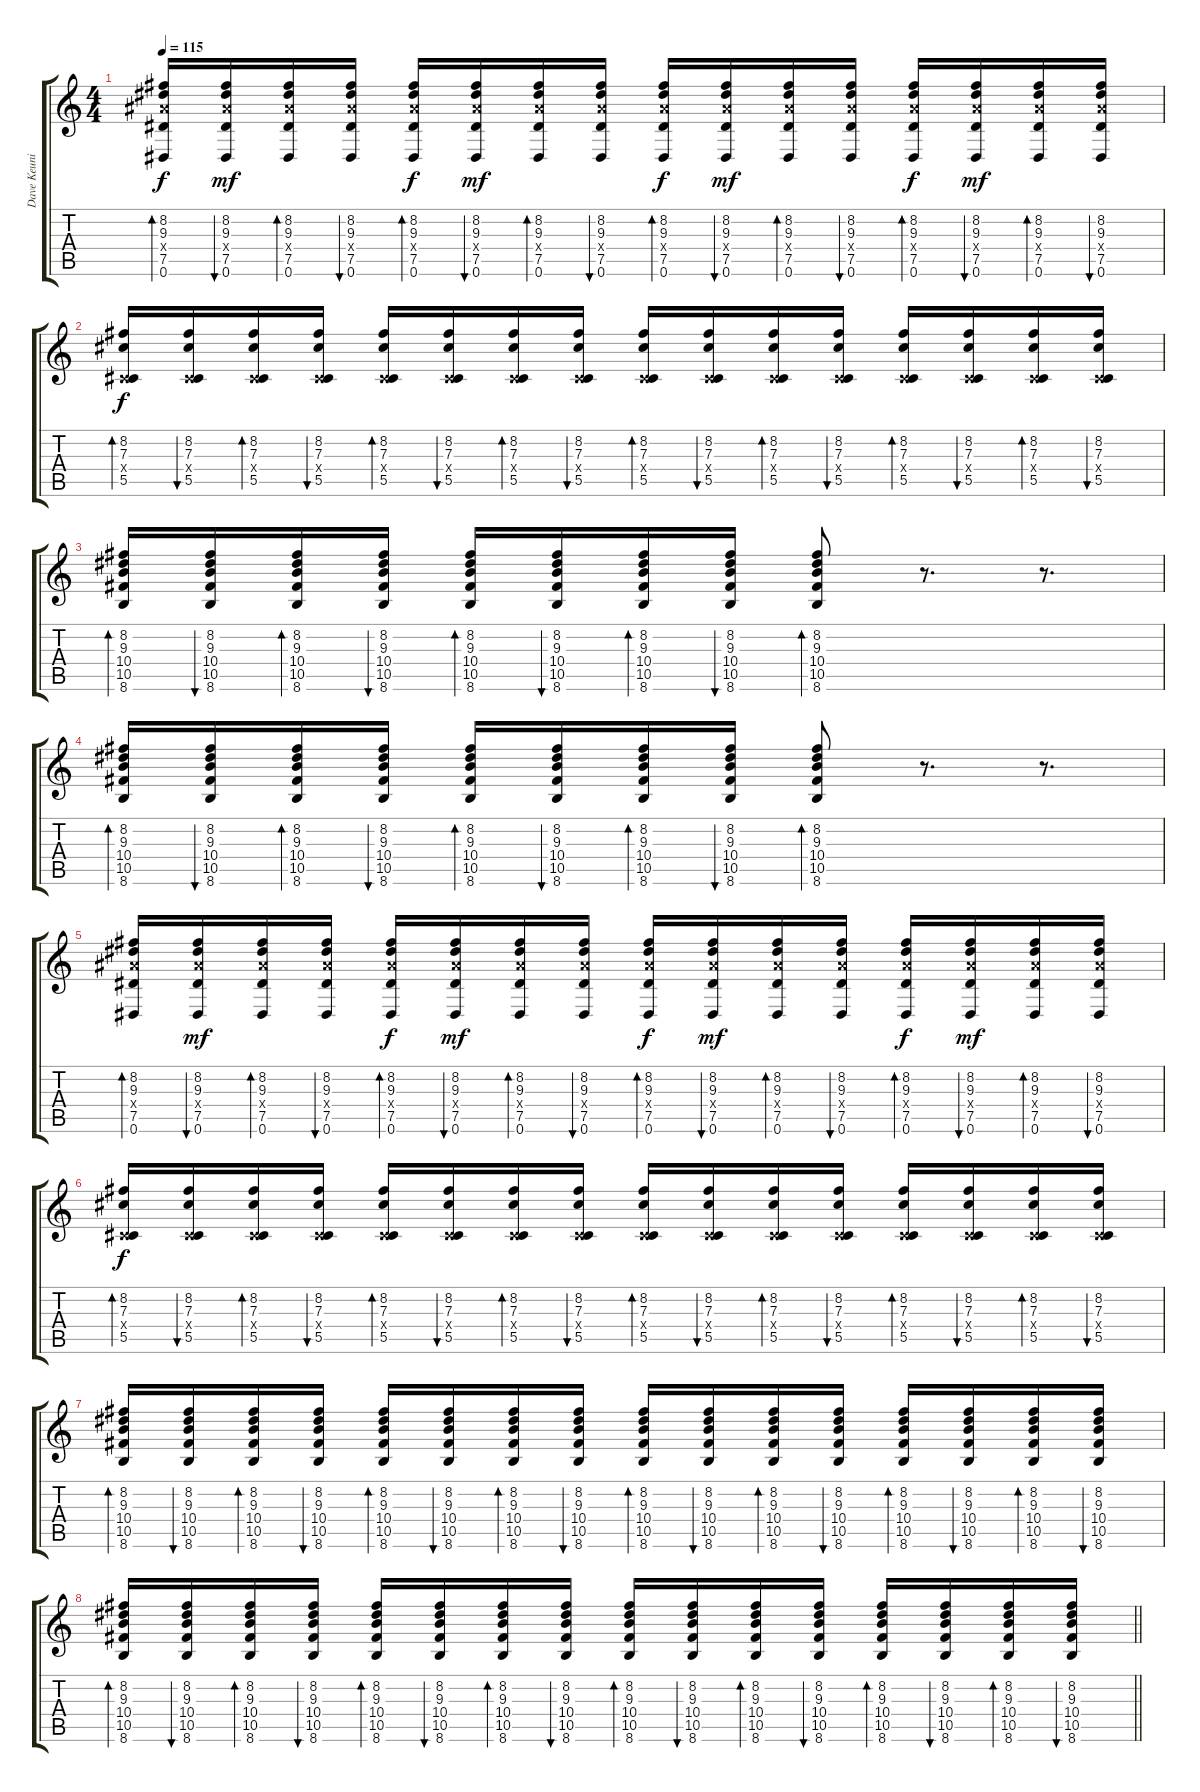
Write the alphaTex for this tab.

\track ("Dave Keuning (Guitar 1)" "Dave Keuni") {instrument overdrivenguitar}
\staff {score tabs}
\tuning (Eb4 Bb3 Gb3 Db3 Ab2 Eb2) {hide}
\ts (4 4)
\tempo 115
\clef g2
\ks c
(8.2 9.3 9.4{x} 7.5 0.6).16{bd 30 dy f} (8.2 9.3 9.4{x} 7.5 0.6).16{bu 30 dy mf} (8.2 9.3 9.4{x} 7.5 0.6).16{bd 30} (8.2 9.3 9.4{x} 7.5 0.6).16{bu 30} (8.2 9.3 9.4{x} 7.5 0.6).16{bd 30 dy f} (8.2 9.3 9.4{x} 7.5 0.6).16{bu 30 dy mf} (8.2 9.3 9.4{x} 7.5 0.6).16{bd 30} (8.2 9.3 9.4{x} 7.5 0.6).16{bu 30} (8.2 9.3 9.4{x} 7.5 0.6).16{bd 30 dy f} (8.2 9.3 9.4{x} 7.5 0.6).16{bu 30 dy mf} (8.2 9.3 9.4{x} 7.5 0.6).16{bd 60} (8.2 9.3 9.4{x} 7.5 0.6).16{bu 30} (8.2 9.3 9.4{x} 7.5 0.6).16{bd 120 dy f} (8.2 9.3 9.4{x} 7.5 0.6).16{bu 30 dy mf} (8.2 9.3 9.4{x} 7.5 0.6).16{bd 30} (8.2 9.3 9.4{x} 7.5 0.6).16{bu 30} |
(8.2 7.3 0.4{x} 5.5).16{bd 120 dy f} (8.2 7.3 0.4{x} 5.5).16{bu 120} (8.2 7.3 0.4{x} 5.5).16{bd 120} (8.2 7.3 0.4{x} 5.5).16{bu 120} (8.2 7.3 0.4{x} 5.5).16{bd 120} (8.2 7.3 0.4{x} 5.5).16{bu 120} (8.2 7.3 0.4{x} 5.5).16{bd 120} (8.2 7.3 0.4{x} 5.5).16{bu 120} (8.2 7.3 0.4{x} 5.5).16{bd 120} (8.2 7.3 0.4{x} 5.5).16{bu 120} (8.2 7.3 0.4{x} 5.5).16{bd 120} (8.2 7.3 0.4{x} 5.5).16{bu 120} (8.2 7.3 0.4{x} 5.5).16{bd 120} (8.2 7.3 0.4{x} 5.5).16{bu 120} (8.2 7.3 0.4{x} 5.5).16{bd 120} (8.2 7.3 0.4{x} 5.5).16{bu 120} |
(8.2 9.3 10.4 10.5 8.6).16{bd 120} (8.2 9.3 10.4 10.5 8.6).16{bu 120} (8.2 9.3 10.4 10.5 8.6).16{bd 120} (8.2 9.3 10.4 10.5 8.6).16{bu 120} (8.2 9.3 10.4 10.5 8.6).16{bd 120} (8.2 9.3 10.4 10.5 8.6).16{bu 120} (8.2 9.3 10.4 10.5 8.6).16{bd 120} (8.2 9.3 10.4 10.5 8.6).16{bu 120} (8.2 9.3 10.4 10.5 8.6).8{bd 120} r.8{d} r.8{d} |
(8.2 9.3 10.4 10.5 8.6).16{bd 120} (8.2 9.3 10.4 10.5 8.6).16{bu 120} (8.2 9.3 10.4 10.5 8.6).16{bd 120} (8.2 9.3 10.4 10.5 8.6).16{bu 120} (8.2 9.3 10.4 10.5 8.6).16{bd 120} (8.2 9.3 10.4 10.5 8.6).16{bu 120} (8.2 9.3 10.4 10.5 8.6).16{bd 120} (8.2 9.3 10.4 10.5 8.6).16{bu 120} (8.2 9.3 10.4 10.5 8.6).8{bd 120} r.8{d} r.8{d} |
(8.2 9.3 9.4{x} 7.5 0.6).16{bd 30} (8.2 9.3 9.4{x} 7.5 0.6).16{bu 30 dy mf} (8.2 9.3 9.4{x} 7.5 0.6).16{bd 30} (8.2 9.3 9.4{x} 7.5 0.6).16{bu 30} (8.2 9.3 9.4{x} 7.5 0.6).16{bd 30 dy f} (8.2 9.3 9.4{x} 7.5 0.6).16{bu 30 dy mf} (8.2 9.3 9.4{x} 7.5 0.6).16{bd 30} (8.2 9.3 9.4{x} 7.5 0.6).16{bu 30} (8.2 9.3 9.4{x} 7.5 0.6).16{bd 30 dy f} (8.2 9.3 9.4{x} 7.5 0.6).16{bu 30 dy mf} (8.2 9.3 9.4{x} 7.5 0.6).16{bd 60} (8.2 9.3 9.4{x} 7.5 0.6).16{bu 30} (8.2 9.3 9.4{x} 7.5 0.6).16{bd 120 dy f} (8.2 9.3 9.4{x} 7.5 0.6).16{bu 30 dy mf} (8.2 9.3 9.4{x} 7.5 0.6).16{bd 30} (8.2 9.3 9.4{x} 7.5 0.6).16{bu 30} |
(8.2 7.3 0.4{x} 5.5).16{bd 120 dy f} (8.2 7.3 0.4{x} 5.5).16{bu 120} (8.2 7.3 0.4{x} 5.5).16{bd 120} (8.2 7.3 0.4{x} 5.5).16{bu 120} (8.2 7.3 0.4{x} 5.5).16{bd 120} (8.2 7.3 0.4{x} 5.5).16{bu 120} (8.2 7.3 0.4{x} 5.5).16{bd 120} (8.2 7.3 0.4{x} 5.5).16{bu 120} (8.2 7.3 0.4{x} 5.5).16{bd 120} (8.2 7.3 0.4{x} 5.5).16{bu 120} (8.2 7.3 0.4{x} 5.5).16{bd 120} (8.2 7.3 0.4{x} 5.5).16{bu 120} (8.2 7.3 0.4{x} 5.5).16{bd 120} (8.2 7.3 0.4{x} 5.5).16{bu 120} (8.2 7.3 0.4{x} 5.5).16{bd 120} (8.2 7.3 0.4{x} 5.5).16{bu 120} |
(8.2 9.3 10.4 10.5 8.6).16{bd 120} (8.2 9.3 10.4 10.5 8.6).16{bu 120} (8.2 9.3 10.4 10.5 8.6).16{bd 120} (8.2 9.3 10.4 10.5 8.6).16{bu 120} (8.2 9.3 10.4 10.5 8.6).16{bd 120} (8.2 9.3 10.4 10.5 8.6).16{bu 120} (8.2 9.3 10.4 10.5 8.6).16{bd 120} (8.2 9.3 10.4 10.5 8.6).16{bu 120} (8.2 9.3 10.4 10.5 8.6).16{bd 120} (8.2 9.3 10.4 10.5 8.6).16{bu 60} (8.2 9.3 10.4 10.5 8.6).16{bd 120} (8.2 9.3 10.4 10.5 8.6).16{bu 60} (8.2 9.3 10.4 10.5 8.6).16{bd 120} (8.2 9.3 10.4 10.5 8.6).16{bu 120} (8.2 9.3 10.4 10.5 8.6).16{bd 120} (8.2 9.3 10.4 10.5 8.6).16{bu 120} |
\barLineRight lightlight
(8.2 9.3 10.4 10.5 8.6).16{bd 120} (8.2 9.3 10.4 10.5 8.6).16{bu 120} (8.2 9.3 10.4 10.5 8.6).16{bd 120} (8.2 9.3 10.4 10.5 8.6).16{bu 120} (8.2 9.3 10.4 10.5 8.6).16{bd 120} (8.2 9.3 10.4 10.5 8.6).16{bu 120} (8.2 9.3 10.4 10.5 8.6).16{bd 120} (8.2 9.3 10.4 10.5 8.6).16{bu 120} (8.2 9.3 10.4 10.5 8.6).16{bd 120} (8.2 9.3 10.4 10.5 8.6).16{bu 60} (8.2 9.3 10.4 10.5 8.6).16{bd 120} (8.2 9.3 10.4 10.5 8.6).16{bu 60} (8.2 9.3 10.4 10.5 8.6).16{bd 120} (8.2 9.3 10.4 10.5 8.6).16{bu 120} (8.2 9.3 10.4 10.5 8.6).16{bd 120} (8.2 9.3 10.4 10.5 8.6).16{bu 120}
